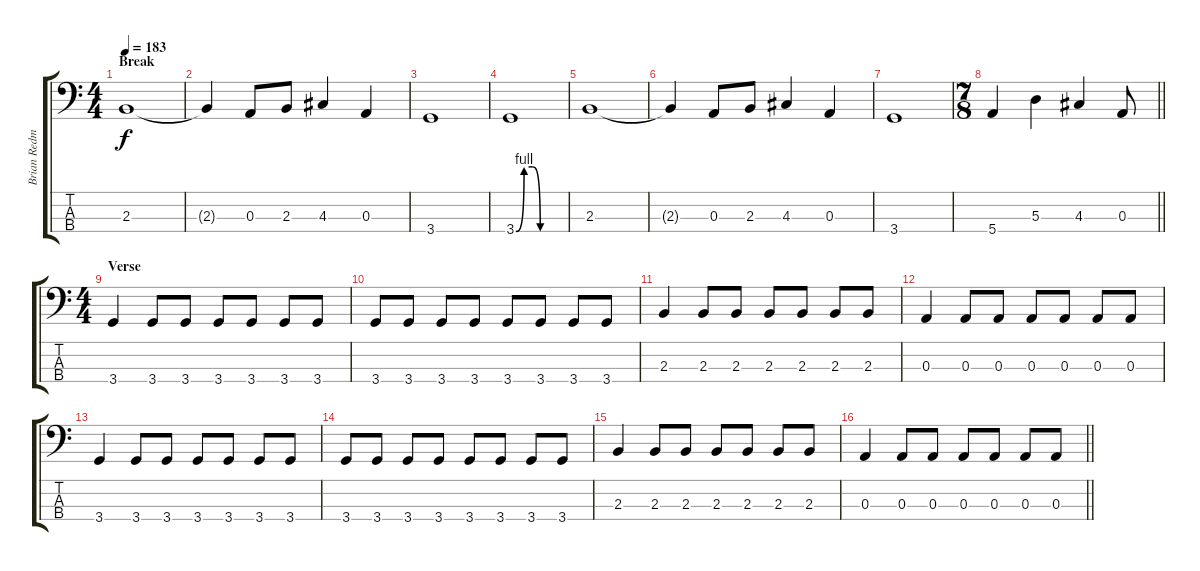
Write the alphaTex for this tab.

\track ("Brian Redman" "Brian Redm") {instrument electricbassfinger}
\staff {score tabs}
\tuning (G2 D2 A1 E1) {hide}
\ts (4 4)
\section ("" "Break")
\tempo 183
\clef f4
\ks c
2.3.1{dy f} |
2.3{t}.4 0.3.8 2.3.8 4.3.4 0.3.4 |
3.4.1 |
3.4{be (custom 0 0 10 4 20 4 30 0 60 0)}.1 |
2.3.1 |
2.3{t}.4 0.3.8 2.3.8 4.3.4 0.3.4 |
3.4.1 |
\ts (7 8)
\barLineRight lightlight
5.4.4 5.3.4 4.3.4 0.3.8 |
\ts (4 4)
\section ("" "Verse")
3.4.4 3.4.8 3.4.8 3.4.8 3.4.8 3.4.8 3.4.8 |
3.4.8 3.4.8 3.4.8 3.4.8 3.4.8 3.4.8 3.4.8 3.4.8 |
2.3.4 2.3.8 2.3.8 2.3.8 2.3.8 2.3.8 2.3.8 |
0.3.4 0.3.8 0.3.8 0.3.8 0.3.8 0.3.8 0.3.8 |
3.4.4 3.4.8 3.4.8 3.4.8 3.4.8 3.4.8 3.4.8 |
3.4.8 3.4.8 3.4.8 3.4.8 3.4.8 3.4.8 3.4.8 3.4.8 |
2.3.4 2.3.8 2.3.8 2.3.8 2.3.8 2.3.8 2.3.8 |
\barLineRight lightlight
0.3.4 0.3.8 0.3.8 0.3.8 0.3.8 0.3.8 0.3.8
